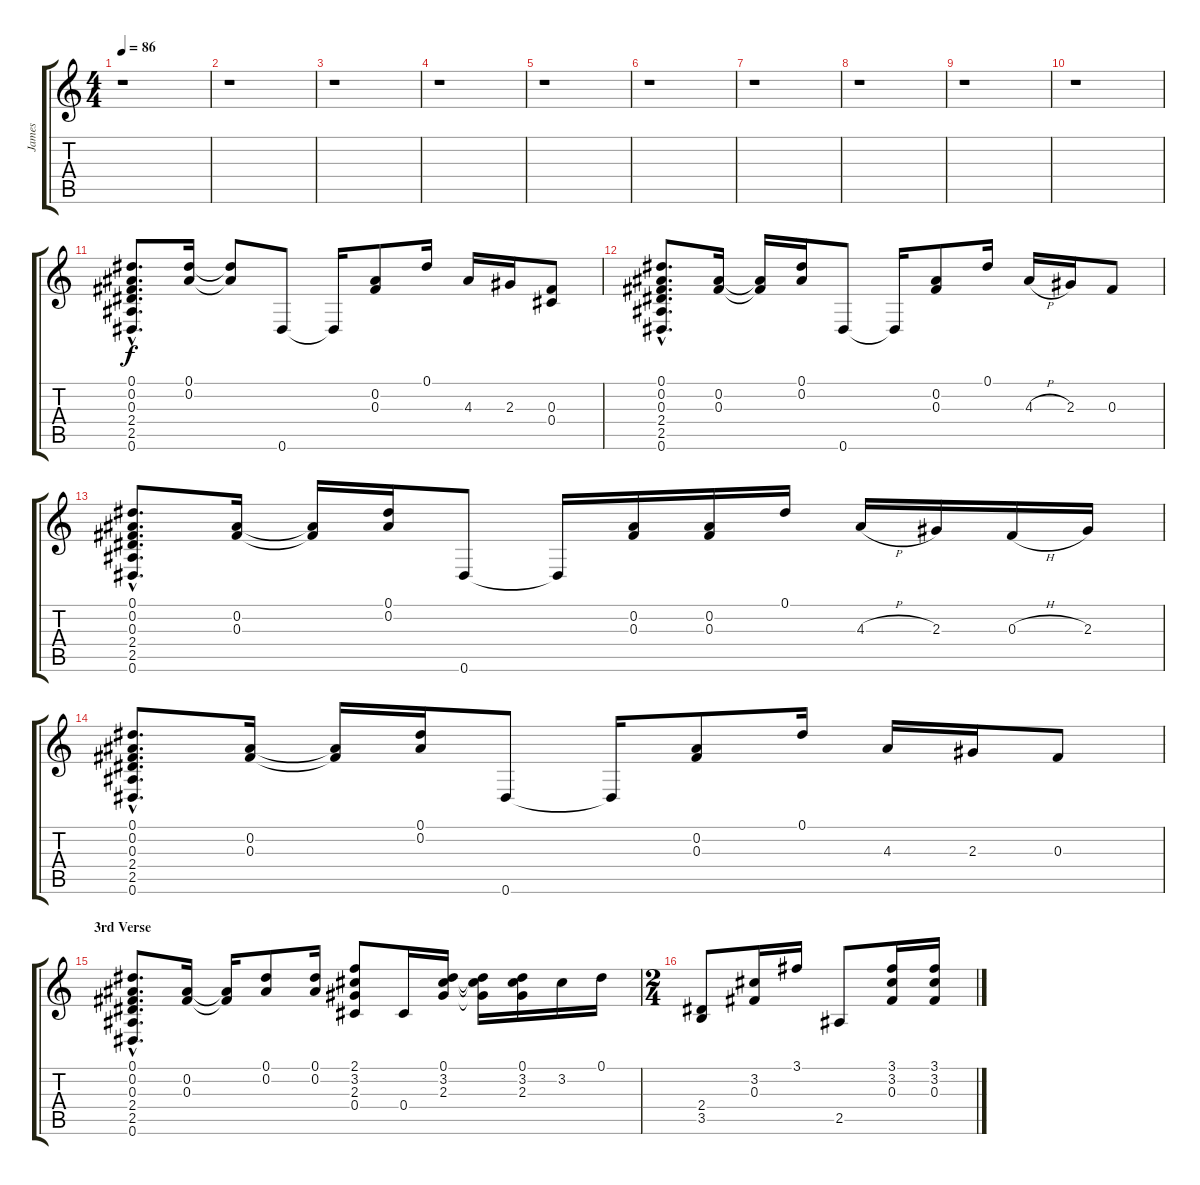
\track ("James" "James") {instrument electricguitarclean}
\staff {score tabs}
\tuning (Eb4 Bb3 Gb3 Db3 Ab2 Eb2) {hide}
\ts (4 4)
\tempo 86
\clef g2
\ks c
r.1{dy f} |
r.1 |
r.1 |
r.1 |
r.1 |
r.1 |
r.1 |
r.1 |
r.1 |
r.1 |
(0.1{hac} 0.2{hac} 0.3{hac} 2.4{hac} 2.5{hac} 0.6{hac}).8{d} (0.1 0.2).16 (0.1{t} 0.2{t}).8 0.6.8 0.6{t}.16 (0.2 0.3).8 0.1.16 4.3.16 2.3.16 (0.3 0.4).8 |
(0.1{hac} 0.2{hac} 0.3{hac} 2.4{hac} 2.5{hac} 0.6{hac}).8{d} (0.2 0.3).16 (0.2{t} 0.3{t}).16 (0.1 0.2).16 0.6.8 0.6{t}.16 (0.2 0.3).8 0.1.16 4.3{h}.16 2.3.16 0.3.8 |
(0.1{hac} 0.2{hac} 0.3{hac} 2.4{hac} 2.5{hac} 0.6{hac}).8{d} (0.2 0.3).16 (0.2{t} 0.3{t}).16 (0.1 0.2).16 0.6.8 0.6{t}.16 (0.2 0.3).16 (0.2 0.3).16 0.1.16 4.3{h}.16 2.3.16 0.3{h}.16 2.3.16 |
(0.1{hac} 0.2{hac} 0.3{hac} 2.4{hac} 2.5{hac} 0.6{hac}).8{d} (0.2 0.3).16 (0.2{t} 0.3{t}).16 (0.1 0.2).16 0.6.8 0.6{t}.16 (0.2 0.3).8 0.1.16 4.3.16 2.3.16 0.3.8 |
\section ("" "3rd Verse")
(0.1{hac} 0.2{hac} 0.3{hac} 2.4{hac} 2.5{hac} 0.6{hac}).8{d} (0.2 0.3).16 (0.2{t} 0.3{t}).16 (0.1 0.2).8 (0.1 0.2).16 (2.1 3.2 2.3 0.4).8 0.4.16 (0.1 3.2 2.3).16 (0.1{t} 3.2{t} 2.3{t}).16 (0.1 3.2 2.3).16 3.2.16 0.1.16 |
\ts (2 4)
(2.4 3.5).8 (3.2 0.3).16 3.1.16 2.5.8 (3.1 3.2 0.3).16 (3.1 3.2 0.3).16
